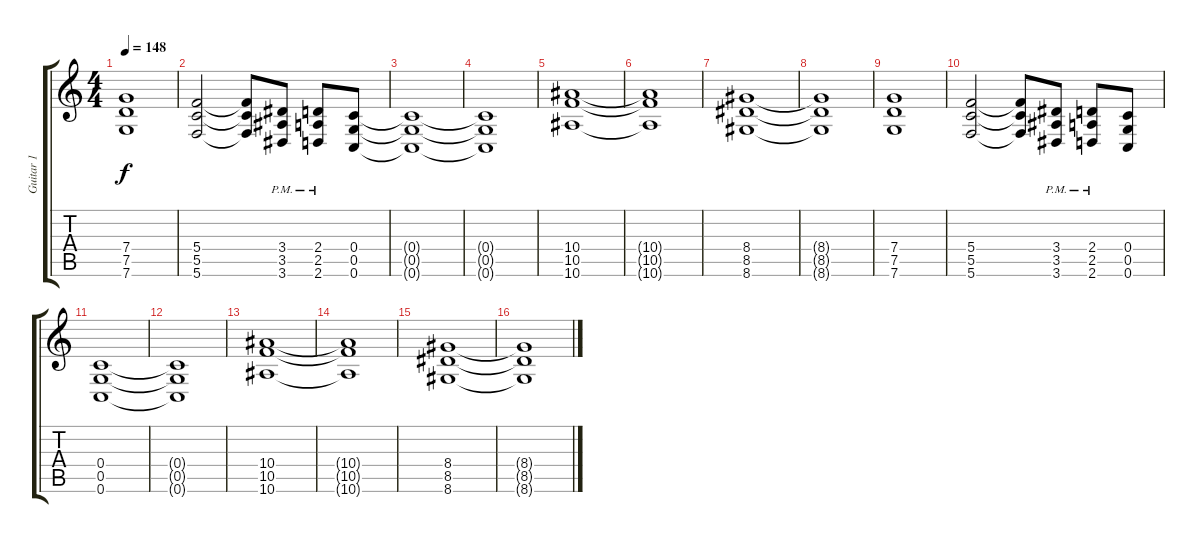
\track ("Guitar 1" "Guitar 1") {instrument distortionguitar}
\staff {score tabs}
\tuning (D4 A3 F3 C3 G2 C2) {hide}
\ts (4 4)
\tempo 148
\clef g2
\ks c
(7.4 7.5 7.6).1{dy f} |
(5.4 5.5 5.6).2 (5.4{t} 5.5{t} 5.6{t}).8 (3.4{pm} 3.5{pm} 3.6{pm}).8 (2.4{pm} 2.5{pm} 2.6{pm}).8 (0.4 0.5 0.6).8 |
(0.4{t} 0.5{t} 0.6{t}).1 |
(0.4{t} 0.5{t} 0.6{t}).1 |
(10.4 10.5 10.6).1 |
(10.4{t} 10.5{t} 10.6{t}).1 |
(8.4 8.5 8.6).1 |
(8.4{t} 8.5{t} 8.6{t}).1 |
(7.4 7.5 7.6).1 |
(5.4 5.5 5.6).2 (5.4{t} 5.5{t} 5.6{t}).8 (3.4{pm} 3.5{pm} 3.6{pm}).8 (2.4{pm} 2.5{pm} 2.6{pm}).8 (0.4 0.5 0.6).8 |
(0.4 0.5 0.6).1 |
(0.4{t} 0.5{t} 0.6{t}).1 |
(10.4 10.5 10.6).1 |
(10.4{t} 10.5{t} 10.6{t}).1 |
(8.4 8.5 8.6).1 |
(8.4{t} 8.5{t} 8.6{t}).1
